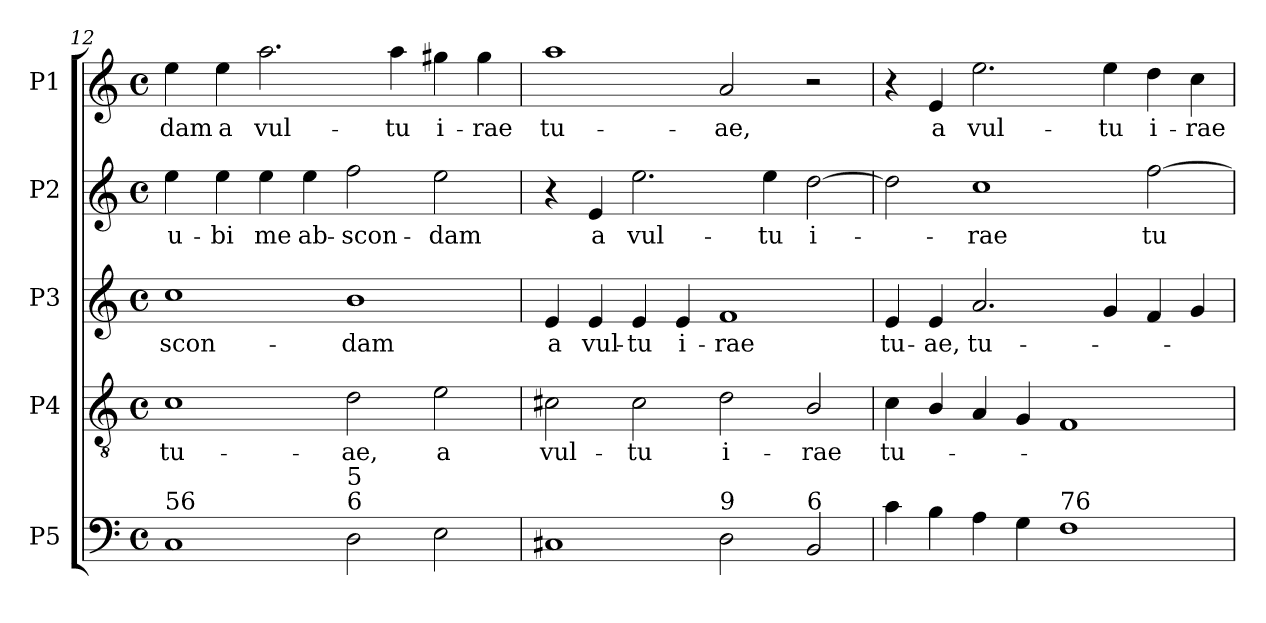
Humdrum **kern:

**kern	**kern	**text	**kern	**text	**kern	**text	**kern	**text
*part5	*part4	*part4	*part3	*part3	*part2	*part2	*part1	*part1
*staff5	*staff4	*staff4	*staff3	*staff3	*staff2	*staff2	*staff1	*staff1
*I"P5	*I"P4	*	*I"P3	*	*I"P2	*	*I"P1	*
*clefF4	*clefGv2	*	*clefG2	*	*clefG2	*	*clefG2	*
*	*ITrd7c12	*	*	*	*	*	*	*
*k[]	*k[]	*	*k[]	*	*k[]	*	*k[]	*
*C:	*C:	*	*C:	*	*C:	*	*C:	*
*M4/4	*M4/4	*	*M4/4	*	*M4/4	*	*M4/4	*
*met(c)	*met(c)	*	*met(c)	*	*met(c)	*	*met(c)	*
=12	=12	=12	=12	=12	=12	=12	=12	=12
!	!	!LO:LY:b:color=#000000	!	!	!	!	!	!
!	!	!	!	!LO:LY:b:color=#000000	!	!	!	!
!	!	!	!	!	!	!LO:LY:b:color=#000000	!	!
!LO:TX:a:t=56	!	!	!	!	!	!	!	!
!	!	!	!	!	!	!	!	!LO:LY:b:color=#000000
1Ci	1Ci	tu-	1cci	-scon-	4eei\	u-	4eei\	-dam
!	!	!	!	!	!	!LO:LY:b:color=#000000	!	!
!	!	!	!	!	!	!	!	!LO:LY:b:color=#000000
.	.	.	.	.	4eei\	-bi	4eei\	a
!	!	!	!	!	!	!LO:LY:b:color=#000000	!	!
!	!	!	!	!	!	!	!	!LO:LY:b:color=#000000
.	.	.	.	.	4eei\	me	2.aai\	vul-
!	!	!	!	!	!	!LO:LY:b:color=#000000	!	!
.	.	.	.	.	4eei\	ab-	.	.
!	!	!LO:LY:b:color=#000000	!	!	!	!	!	!
!	!	!	!	!LO:LY:b:color=#000000	!	!	!	!
!LO:TX:a:t=6	!	!	!	!	!	!	!	!
!LO:TX:t=5	!	!	!	!	!	!	!	!
!	!	!	!	!	!	!LO:LY:b:color=#000000	!	!
2Di\	2Di\	-ae,	1bi	-dam	2ffi\	-scon-	.	.
!	!	!	!	!	!	!	!	!LO:LY:b:color=#000000
.	.	.	.	.	.	.	4aai\	-tu
!	!	!LO:LY:b:color=#000000	!	!	!	!	!	!
!	!	!	!	!	!	!LO:LY:b:color=#000000	!	!
!	!	!	!	!	!	!	!	!LO:LY:b:color=#000000
2Ei\	2Ei\	a	.	.	2eei\	-dam	4gg#Xi\	i-
!	!	!	!	!	!	!	!	!LO:LY:b:color=#000000
.	.	.	.	.	.	.	4gg#i\	-rae
!!LO:LB:g=z
=13	=13	=13	=13	=13	=13	=13	=13	=13
!	!	!LO:LY:b:color=#000000	!	!	!	!	!	!
!	!	!	!	!LO:LY:b:color=#000000	!	!	!	!
!	!	!	!	!	!	!	!	!LO:LY:b:color=#000000
1C#Xi	2C#Xi\	vul-	4ei/	a	4r	.	1aai	tu-
!	!	!	!	!LO:LY:b:color=#000000	!	!	!	!
!	!	!	!	!	!	!LO:LY:b:color=#000000	!	!
.	.	.	4ei/	vul-	4ei/	a	.	.
!	!	!LO:LY:b:color=#000000	!	!	!	!	!	!
!	!	!	!	!LO:LY:b:color=#000000	!	!	!	!
!	!	!	!	!	!	!LO:LY:b:color=#000000	!	!
.	2C#i\	-tu	4ei/	-tu	2.eei\	vul-	.	.
!	!	!	!	!LO:LY:b:color=#000000	!	!	!	!
.	.	.	4ei/	i-	.	.	.	.
!	!	!LO:LY:b:color=#000000	!	!	!	!	!	!
!	!	!	!	!LO:LY:b:color=#000000	!	!	!	!
!LO:TX:a:t=9	!	!	!	!	!	!	!	!
!	!	!	!	!	!	!	!	!LO:LY:b:color=#000000
2Di\	2Di\	i-	1fi	-rae	.	.	2ai/	-ae,
!	!	!	!	!	!	!LO:LY:b:color=#000000	!	!
.	.	.	.	.	4eei\	-tu	.	.
!	!	!LO:LY:b:color=#000000	!	!	!	!	!	!
!LO:TX:a:t=6	!	!	!	!	!	!	!	!
!	!	!	!	!	!	!LO:LY:b:color=#000000	!	!
2BBi/	2BBi/	-rae	.	.	[2ddi\	i-	2r	.
=14	=14	=14	=14	=14	=14	=14	=14	=14
!	!	!LO:LY:b:color=#000000	!	!	!	!	!	!
!	!	!	!	!LO:LY:b:color=#000000	!	!	!	!
4ci\	4Ci\	tu-	4ei/	tu-	2ddi\]	.	4r	.
!	!	!	!	!LO:LY:b:color=#000000	!	!	!	!
!	!	!	!	!	!	!	!	!LO:LY:b:color=#000000
4Bi\	4BBi/	.	4ei/	-ae,	.	.	4ei/	a
!	!	!	!	!LO:LY:b:color=#000000	!	!	!	!
!	!	!	!	!	!	!LO:LY:b:color=#000000	!	!
!	!	!	!	!	!	!	!	!LO:LY:b:color=#000000
4Ai\	4AAi/	.	2.ai/	tu-	1cci	-rae	2.eei\	vul-
4Gi\	4GGi/	.	.	.	.	.	.	.
!LO:TX:a:t=76	!	!	!	!	!	!	!	!
1Fi	1FFi	.	.	.	.	.	.	.
!	!	!	!	!	!	!	!	!LO:LY:b:color=#000000
.	.	.	4gi/	.	.	.	4eei\	-tu
!	!	!	!	!	!	!LO:LY:b:color=#000000	!	!
!	!	!	!	!	!	!	!	!LO:LY:b:color=#000000
.	.	.	4fi/	.	[2ffi\	tu-	4ddi\	i-
!	!	!	!	!	!	!	!	!LO:LY:b:color=#000000
.	.	.	4gi/	.	.	.	4cci\	-rae
=	=	=	=	=	=	=	=	=
*-	*-	*-	*-	*-	*-	*-	*-	*-
